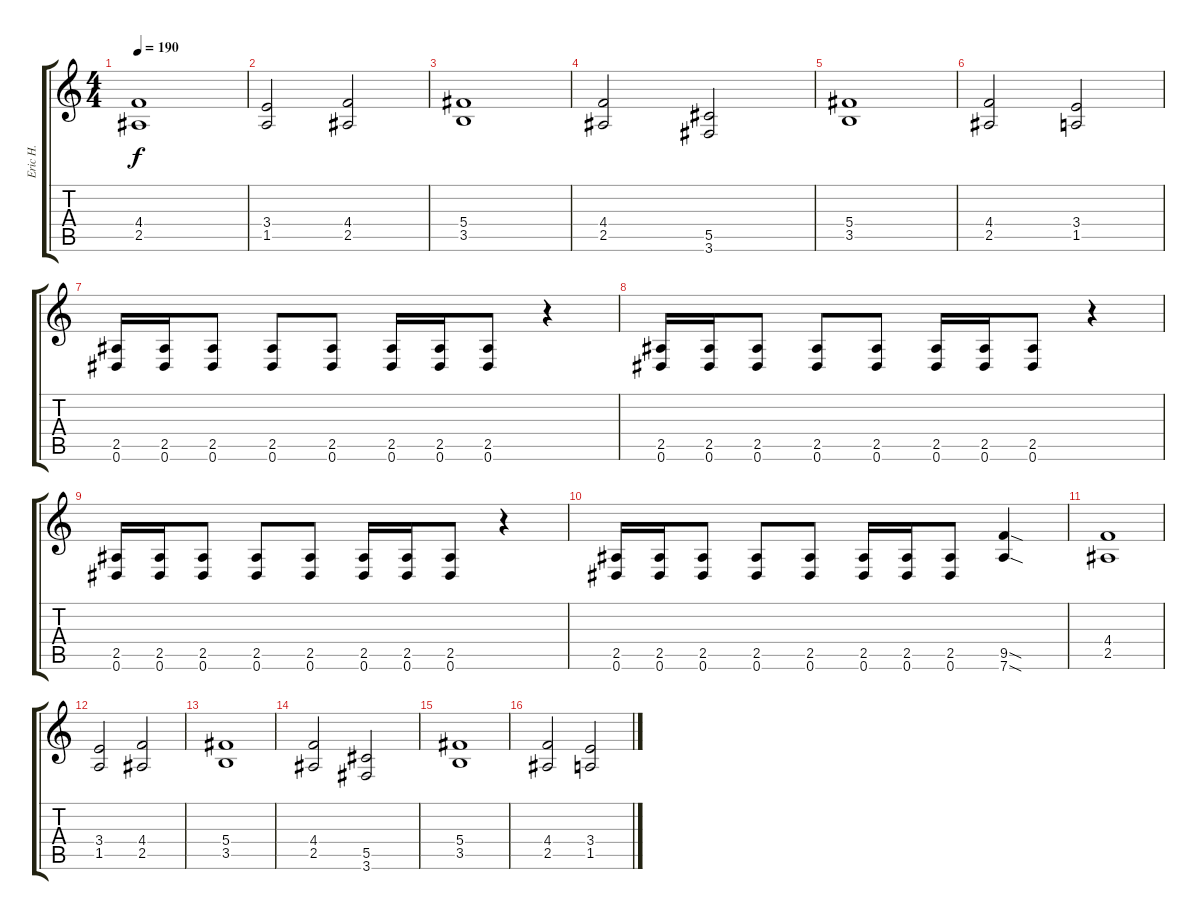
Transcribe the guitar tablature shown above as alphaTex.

\track ("Eric H." "Eric H.") {instrument distortionguitar}
\staff {score tabs}
\tuning (Eb4 Bb3 Gb3 Db3 Ab2 Eb2) {hide}
\ts (4 4)
\tempo 190
\clef g2
\ks c
(4.4 2.5).1{dy f} |
(3.4 1.5).2 (4.4 2.5).2 |
(5.4 3.5).1 |
(4.4 2.5).2 (5.5 3.6).2 |
(5.4 3.5).1 |
(4.4 2.5).2 (3.4 1.5).2 |
(2.5 0.6).16 (2.5 0.6).16 (2.5 0.6).8 (2.5 0.6).8 (2.5 0.6).8 (2.5 0.6).16 (2.5 0.6).16 (2.5 0.6).8 r.4 |
(2.5 0.6).16 (2.5 0.6).16 (2.5 0.6).8 (2.5 0.6).8 (2.5 0.6).8 (2.5 0.6).16 (2.5 0.6).16 (2.5 0.6).8 r.4 |
(2.5 0.6).16 (2.5 0.6).16 (2.5 0.6).8 (2.5 0.6).8 (2.5 0.6).8 (2.5 0.6).16 (2.5 0.6).16 (2.5 0.6).8 r.4 |
(2.5 0.6).16 (2.5 0.6).16 (2.5 0.6).8 (2.5 0.6).8 (2.5 0.6).8 (2.5 0.6).16 (2.5 0.6).16 (2.5 0.6).8 (9.5{sod} 7.6{sod}).4 |
(4.4 2.5).1 |
(3.4 1.5).2 (4.4 2.5).2 |
(5.4 3.5).1 |
(4.4 2.5).2 (5.5 3.6).2 |
(5.4 3.5).1 |
(4.4 2.5).2 (3.4 1.5).2
